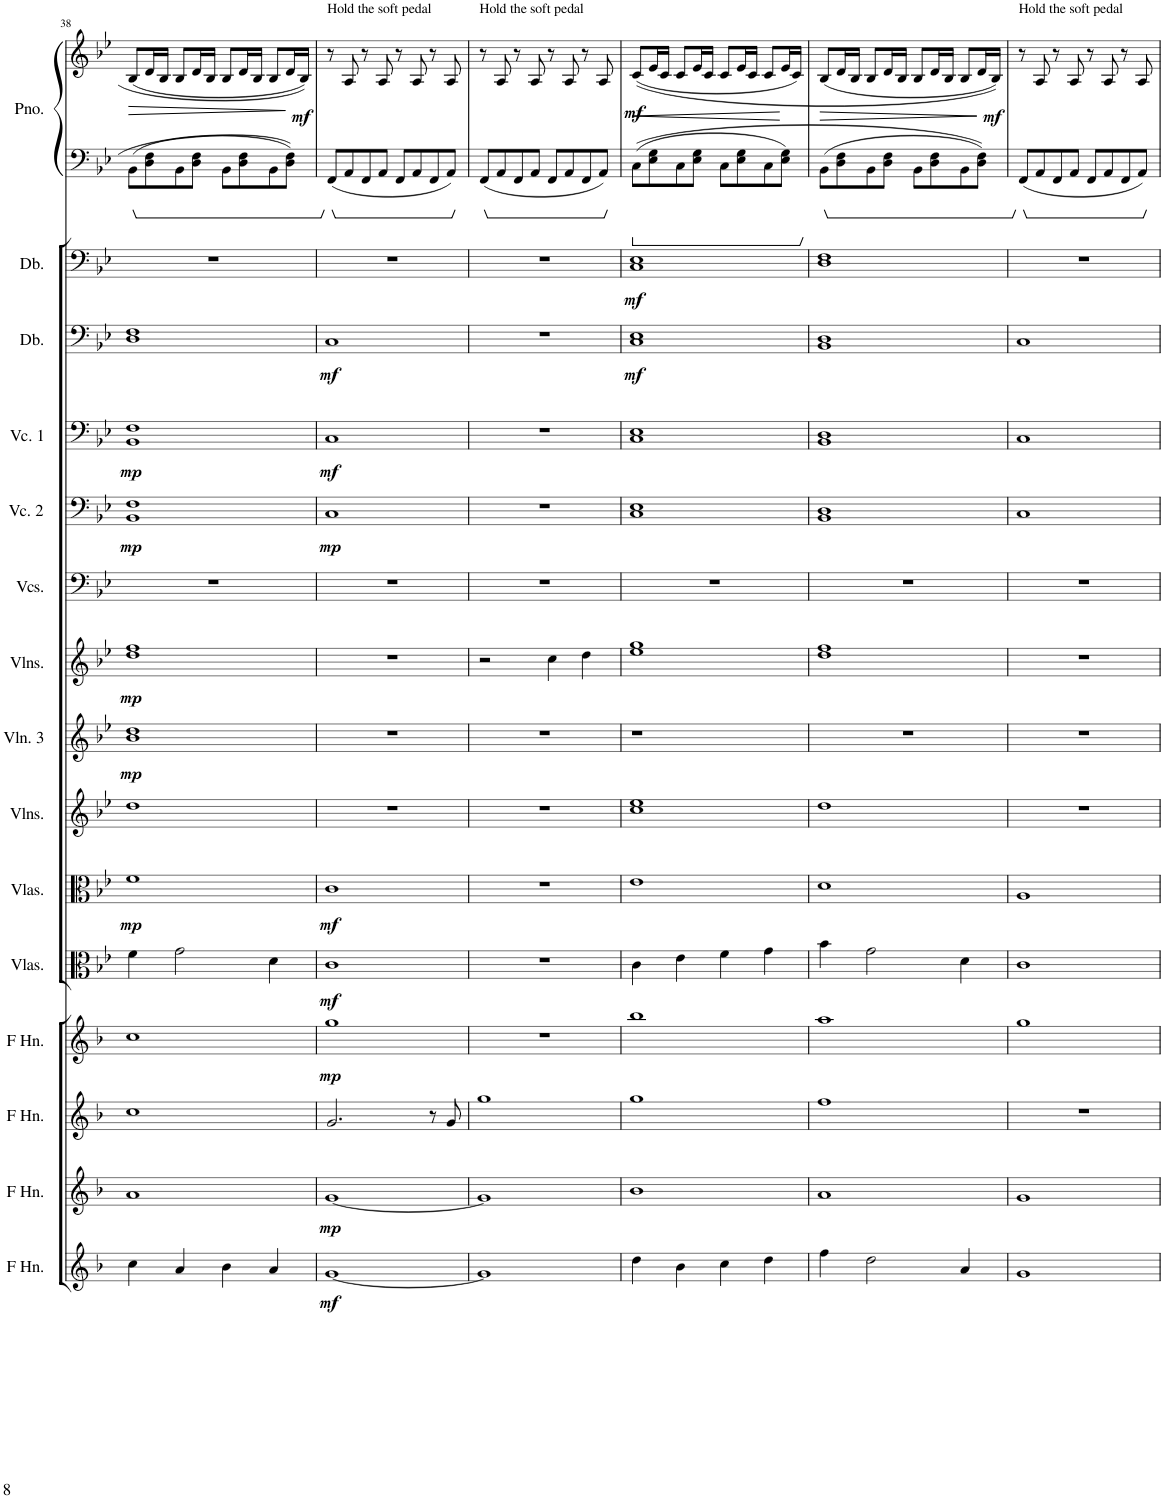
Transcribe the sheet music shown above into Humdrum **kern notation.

**kern	**dynam	**kern	**dynam	**kern	**kern	**dynam	**kern	**dynam	**kern	**dynam	**kern	**kern	**dynam	**kern	**dynam	**kern	**kern	**dynam	**kern	**dynam	**kern	**dynam	**kern	**dynam	**kern	**kern	**dynam
*part15	*part15	*part14	*part14	*part13	*part12	*part12	*part11	*part11	*part10	*part10	*part9	*part8	*part8	*part7	*part7	*part6	*part5	*part5	*part4	*part4	*part3	*part3	*part2	*part2	*part1	*part1	*part1
*staff16	*staff16	*staff15	*staff15	*staff14	*staff13	*staff13	*staff12	*staff12	*staff11	*staff11	*staff10	*staff9	*staff9	*staff8	*staff8	*staff7	*staff6	*staff6	*staff5	*staff5	*staff4	*staff4	*staff3	*staff3	*staff2	*staff1	*staff1/2
*I"Horn in F	*	*I"Horn in F	*	*I"Horn in F	*I"Horn in F	*	*I"Violas	*	*I"Violas	*	*I"Violins	*I"Violin 3	*	*I"Violins	*	*I"Violoncellos	*I"Violoncello Solo 2	*	*I"Violoncello Solo 1	*	*I"Double Bass	*	*I"Double Bass	*	*I"Piano	*	*
*	*	*	*	*	*	*	*I'Vlas.	*	*I'Vlas.	*	*I'Vlns.	*I'Vln. 3	*	*I'Vlns.	*	*I'Vcs.	*I'Vc. 2	*	*I'Vc. 1	*	*I'Db.	*	*I'Db.	*	*I'Pno.	*	*
!!LO:PB:g=z
*clefG2	*	*clefG2	*	*clefG2	*clefG2	*	*clefC3	*	*clefC3	*	*clefG2	*clefG2	*	*clefG2	*	*clefF4	*clefF4	*	*clefF4	*	*clefF4	*	*clefF4	*	*clefF4	*clefG2	*
*Trd4c7	*	*Trd4c7	*	*Trd4c7	*Trd4c7	*	*	*	*	*	*	*	*	*	*	*	*	*	*	*	*Trd7c12	*	*Trd7c12	*	*	*	*
*k[b-]	*	*k[b-]	*	*k[b-]	*k[b-]	*	*k[b-e-]	*	*k[b-e-]	*	*k[b-e-]	*k[b-e-]	*	*k[b-e-]	*	*k[b-e-]	*k[b-e-]	*	*k[b-e-]	*	*k[b-e-]	*	*k[b-e-]	*	*k[b-e-]	*k[b-e-]	*
*M4/4	*	*M4/4	*	*M4/4	*M4/4	*	*M4/4	*	*M4/4	*	*M4/4	*M4/4	*	*M4/4	*	*M4/4	*M4/4	*	*M4/4	*	*M4/4	*	*M4/4	*	*M4/4	*M4/4	*
=38	=38	=38	=38	=38	=38	=38	=38	=38	=38	=38	=38	=38	=38	=38	=38	=38	=38	=38	=38	=38	=38	=38	=38	=38	=38	=38	=38
!	!	!	!	!	!	!	!	!	!	!LO:DY:b	!	!	!LO:DY:b	!	!LO:DY:b	!	!	!LO:DY:b	!	!LO:DY:b	!	!	!	!	!	!	!LO:HP:b
4cc\	.	1a	.	1cc	1cc	.	4f\	.	1f	mp	1dd	1b- 1dd	mp	1dd 1ff	mp	1r	1BB- 1F	mp	1BB- 1F	mp	1D 1F	.	1r	.	8BB-\L	(8B-/L	>
.	.	.	.	.	.	.	.	.	.	.	.	.	.	.	.	.	.	.	.	.	.	.	.	.	8D\ 8F\	16d/L	.
.	.	.	.	.	.	.	.	.	.	.	.	.	.	.	.	.	.	.	.	.	.	.	.	.	.	16B-/JJ	.
4a/	.	.	.	.	.	.	2g\	.	.	.	.	.	.	.	.	.	.	.	.	.	.	.	.	.	8BB-\	8B-/L	.
.	.	.	.	.	.	.	.	.	.	.	.	.	.	.	.	.	.	.	.	.	.	.	.	.	8D\ 8F\J	16d/L	.
.	.	.	.	.	.	.	.	.	.	.	.	.	.	.	.	.	.	.	.	.	.	.	.	.	.	16B-/JJ	.
4b-\	.	.	.	.	.	.	.	.	.	.	.	.	.	.	.	.	.	.	.	.	.	.	.	.	8BB-\L	8B-/L	.
.	.	.	.	.	.	.	.	.	.	.	.	.	.	.	.	.	.	.	.	.	.	.	.	.	8D\ 8F\	16d/L	.
.	.	.	.	.	.	.	.	.	.	.	.	.	.	.	.	.	.	.	.	.	.	.	.	.	.	16B-/JJ	.
4a/	.	.	.	.	.	.	4d\	.	.	.	.	.	.	.	.	.	.	.	.	.	.	.	.	.	8BB-\	8B-/L	.
.	.	.	.	.	.	.	.	.	.	.	.	.	.	.	.	.	.	.	.	.	.	.	.	.	8D\ 8F\J	16d/L	.
!	!	!	!	!	!	!	!	!	!	!	!	!	!	!	!	!	!	!	!	!	!	!	!	!	!	!	!LO:DY:b
.	.	.	.	.	.	.	.	.	.	.	.	.	.	.	.	.	.	.	.	.	.	.	.	.	.	16B-/JJ)	mf
.	.	.	.	.	.	.	.	.	.	.	.	.	.	.	.	.	.	.	.	.	.	.	.	.	.	.	]
=39	=39	=39	=39	=39	=39	=39	=39	=39	=39	=39	=39	=39	=39	=39	=39	=39	=39	=39	=39	=39	=39	=39	=39	=39	=39	=39	=39
!	!	!	!	!	!	!	!	!	!	!	!	!	!	!	!	!	!	!	!	!	!	!	!	!	!	!LO:TX:a:t=Hold the soft pedal	!
!	!LO:DY:b	!	!LO:DY:b	!	!	!LO:DY:b	!	!LO:DY:b	!	!LO:DY:b	!	!	!	!	!	!	!	!LO:DY:b	!	!LO:DY:b	!	!LO:DY:b	!	!	!	!	!
[1g	mf	[1g	mp	2.g/	1gg	mp	1c	mf	1c	mf	1r	1r	.	1r	.	1r	1C	mp	1C	mf	1C	mf	1r	.	8FF/L	8r	.
.	.	.	.	.	.	.	.	.	.	.	.	.	.	.	.	.	.	.	.	.	.	.	.	.	8AA/	8A/	.
.	.	.	.	.	.	.	.	.	.	.	.	.	.	.	.	.	.	.	.	.	.	.	.	.	8FF/	8r	.
.	.	.	.	.	.	.	.	.	.	.	.	.	.	.	.	.	.	.	.	.	.	.	.	.	8AA/J	8A/	.
.	.	.	.	.	.	.	.	.	.	.	.	.	.	.	.	.	.	.	.	.	.	.	.	.	8FF/L	8r	.
.	.	.	.	.	.	.	.	.	.	.	.	.	.	.	.	.	.	.	.	.	.	.	.	.	8AA/	8A/	.
.	.	.	.	8r	.	.	.	.	.	.	.	.	.	.	.	.	.	.	.	.	.	.	.	.	8FF/	8r	.
.	.	.	.	8g/	.	.	.	.	.	.	.	.	.	.	.	.	.	.	.	.	.	.	.	.	8AA/J	8A/	.
=40	=40	=40	=40	=40	=40	=40	=40	=40	=40	=40	=40	=40	=40	=40	=40	=40	=40	=40	=40	=40	=40	=40	=40	=40	=40	=40	=40
!	!	!	!	!	!	!	!	!	!	!	!	!	!	!	!	!	!	!	!	!	!	!	!	!	!	!LO:TX:a:t=Hold the soft pedal	!
1g]	.	1g]	.	1gg	1r	.	1r	.	1r	.	1r	1r	.	2r	.	1r	1r	.	1r	.	1r	.	1r	.	8FF/L	8r	.
.	.	.	.	.	.	.	.	.	.	.	.	.	.	.	.	.	.	.	.	.	.	.	.	.	8AA/	8A/	.
.	.	.	.	.	.	.	.	.	.	.	.	.	.	.	.	.	.	.	.	.	.	.	.	.	8FF/	8r	.
.	.	.	.	.	.	.	.	.	.	.	.	.	.	.	.	.	.	.	.	.	.	.	.	.	8AA/J	8A/	.
.	.	.	.	.	.	.	.	.	.	.	.	.	.	4cc\	.	.	.	.	.	.	.	.	.	.	8FF/L	8r	.
.	.	.	.	.	.	.	.	.	.	.	.	.	.	.	.	.	.	.	.	.	.	.	.	.	8AA/	8A/	.
.	.	.	.	.	.	.	.	.	.	.	.	.	.	4dd\	.	.	.	.	.	.	.	.	.	.	8FF/	8r	.
.	.	.	.	.	.	.	.	.	.	.	.	.	.	.	.	.	.	.	.	.	.	.	.	.	8AA/J	8A/	.
=41	=41	=41	=41	=41	=41	=41	=41	=41	=41	=41	=41	=41	=41	=41	=41	=41	=41	=41	=41	=41	=41	=41	=41	=41	=41	=41	=41
!	!	!	!	!	!	!	!	!	!	!	!	!	!	!	!	!	!	!	!	!	!	!LO:DY:b	!	!LO:DY:b	!	!	!LO:HP:b
!	!	!	!	!	!	!	!	!	!	!	!	!	!	!	!	!	!	!	!	!	!	!	!	!	!	!	!LO:DY:n=1:b
4dd\	.	1b-	.	1gg	1bb-	.	4c\	.	1e-	.	1cc 1ee-	1r	.	1ee- 1gg	.	1r	1C 1E-	.	1C 1E-	.	1C 1E-	mf	1C 1E-	mf	8C\L	((8c/L	< mf
.	.	.	.	.	.	.	.	.	.	.	.	.	.	.	.	.	.	.	.	.	.	.	.	.	8E-\ 8G\	16e-/L	.
.	.	.	.	.	.	.	.	.	.	.	.	.	.	.	.	.	.	.	.	.	.	.	.	.	.	16c/JJ	.
4b-\	.	.	.	.	.	.	4e-\	.	.	.	.	.	.	.	.	.	.	.	.	.	.	.	.	.	8C\	8c/L	.
.	.	.	.	.	.	.	.	.	.	.	.	.	.	.	.	.	.	.	.	.	.	.	.	.	8E-\ 8G\J	16e-/L	.
.	.	.	.	.	.	.	.	.	.	.	.	.	.	.	.	.	.	.	.	.	.	.	.	.	.	16c/JJ	.
4cc\	.	.	.	.	.	.	4f\	.	.	.	.	.	.	.	.	.	.	.	.	.	.	.	.	.	8C\L	8c/L	.
.	.	.	.	.	.	.	.	.	.	.	.	.	.	.	.	.	.	.	.	.	.	.	.	.	8E-\ 8G\	16e-/L	.
.	.	.	.	.	.	.	.	.	.	.	.	.	.	.	.	.	.	.	.	.	.	.	.	.	.	16c/JJ	.
4dd\	.	.	.	.	.	.	4g\	.	.	.	.	.	.	.	.	.	.	.	.	.	.	.	.	.	8C\	8c/L	.
.	.	.	.	.	.	.	.	.	.	.	.	.	.	.	.	.	.	.	.	.	.	.	.	.	8E-\ 8G\J	16e-/L	.
.	.	.	.	.	.	.	.	.	.	.	.	.	.	.	.	.	.	.	.	.	.	.	.	.	.	16c/JJ)	.
.	.	.	.	.	.	.	.	.	.	.	.	.	.	.	.	.	.	.	.	.	.	.	.	.	.	.	[
=42	=42	=42	=42	=42	=42	=42	=42	=42	=42	=42	=42	=42	=42	=42	=42	=42	=42	=42	=42	=42	=42	=42	=42	=42	=42	=42	=42
!	!	!	!	!	!	!	!	!	!	!	!	!	!	!	!	!	!	!	!	!	!	!	!	!	!	!	!LO:HP:b
4ff\	.	1a	.	1ff	1aa	.	4b-\	.	1d	.	1dd	1r	.	1dd 1ff	.	1r	1BB- 1D	.	1BB- 1D	.	1BB- 1D	.	1D 1F	.	8BB-\L	(8B-/L	>
.	.	.	.	.	.	.	.	.	.	.	.	.	.	.	.	.	.	.	.	.	.	.	.	.	8D\ 8F\	16d/L	.
.	.	.	.	.	.	.	.	.	.	.	.	.	.	.	.	.	.	.	.	.	.	.	.	.	.	16B-/JJ	.
2dd\	.	.	.	.	.	.	2g\	.	.	.	.	.	.	.	.	.	.	.	.	.	.	.	.	.	8BB-\	8B-/L	.
.	.	.	.	.	.	.	.	.	.	.	.	.	.	.	.	.	.	.	.	.	.	.	.	.	8D\ 8F\J	16d/L	.
.	.	.	.	.	.	.	.	.	.	.	.	.	.	.	.	.	.	.	.	.	.	.	.	.	.	16B-/JJ	.
.	.	.	.	.	.	.	.	.	.	.	.	.	.	.	.	.	.	.	.	.	.	.	.	.	8BB-\L	8B-/L	.
.	.	.	.	.	.	.	.	.	.	.	.	.	.	.	.	.	.	.	.	.	.	.	.	.	8D\ 8F\	16d/L	.
.	.	.	.	.	.	.	.	.	.	.	.	.	.	.	.	.	.	.	.	.	.	.	.	.	.	16B-/JJ	.
4a/	.	.	.	.	.	.	4d\	.	.	.	.	.	.	.	.	.	.	.	.	.	.	.	.	.	8BB-\	8B-/L	.
.	.	.	.	.	.	.	.	.	.	.	.	.	.	.	.	.	.	.	.	.	.	.	.	.	8D\ 8F\J	16d/L	.
!	!	!	!	!	!	!	!	!	!	!	!	!	!	!	!	!	!	!	!	!	!	!	!	!	!	!	!LO:DY:b
.	.	.	.	.	.	.	.	.	.	.	.	.	.	.	.	.	.	.	.	.	.	.	.	.	.	16B-/JJ))	mf
.	.	.	.	.	.	.	.	.	.	.	.	.	.	.	.	.	.	.	.	.	.	.	.	.	.	.	]
=43	=43	=43	=43	=43	=43	=43	=43	=43	=43	=43	=43	=43	=43	=43	=43	=43	=43	=43	=43	=43	=43	=43	=43	=43	=43	=43	=43
!	!	!	!	!	!	!	!	!	!	!	!	!	!	!	!	!	!	!	!	!	!	!	!	!	!	!LO:TX:a:t=Hold the soft pedal	!
1g	.	1g	.	1r	1gg	.	1c	.	1A	.	1r	1r	.	1r	.	1r	1C	.	1C	.	1C	.	1r	.	8FF/L	8r	.
.	.	.	.	.	.	.	.	.	.	.	.	.	.	.	.	.	.	.	.	.	.	.	.	.	8AA/	8A/	.
.	.	.	.	.	.	.	.	.	.	.	.	.	.	.	.	.	.	.	.	.	.	.	.	.	8FF/	8r	.
.	.	.	.	.	.	.	.	.	.	.	.	.	.	.	.	.	.	.	.	.	.	.	.	.	8AA/J	8A/	.
.	.	.	.	.	.	.	.	.	.	.	.	.	.	.	.	.	.	.	.	.	.	.	.	.	8FF/L	8r	.
.	.	.	.	.	.	.	.	.	.	.	.	.	.	.	.	.	.	.	.	.	.	.	.	.	8AA/	8A/	.
.	.	.	.	.	.	.	.	.	.	.	.	.	.	.	.	.	.	.	.	.	.	.	.	.	8FF/	8r	.
.	.	.	.	.	.	.	.	.	.	.	.	.	.	.	.	.	.	.	.	.	.	.	.	.	8AA/J	8A/	.
=	=	=	=	=	=	=	=	=	=	=	=	=	=	=	=	=	=	=	=	=	=	=	=	=	=	=	=
*-	*-	*-	*-	*-	*-	*-	*-	*-	*-	*-	*-	*-	*-	*-	*-	*-	*-	*-	*-	*-	*-	*-	*-	*-	*-	*-	*-
